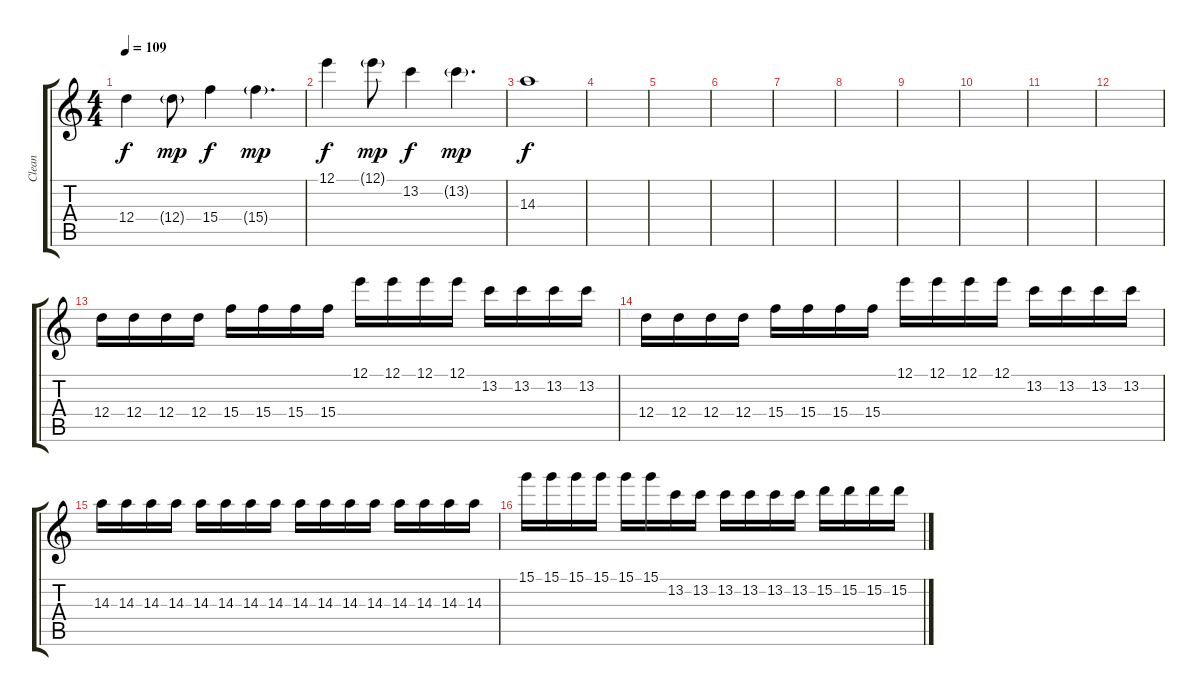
\track ("Clean" "Clean") {instrument electricguitarclean}
\staff {score tabs}
\tuning (E4 B3 G3 D3 A2 D2) {hide}
\ts (4 4)
\tempo 109
\clef g2
\ks c
12.4.4{dy f} 12.4{g}.8{dy mp} 15.4.4{dy f} 15.4{g}.4{d dy mp} |
12.1.4{dy f} 12.1{g}.8{dy mp} 13.2.4{dy f} 13.2{g}.4{d dy mp} |
14.3.1{dy f} |
|
|
|
|
|
|
|
|
|
12.4.16 12.4.16 12.4.16 12.4.16 15.4.16 15.4.16 15.4.16 15.4.16 12.1.16 12.1.16 12.1.16 12.1.16 13.2.16 13.2.16 13.2.16 13.2.16 |
12.4.16 12.4.16 12.4.16 12.4.16 15.4.16 15.4.16 15.4.16 15.4.16 12.1.16 12.1.16 12.1.16 12.1.16 13.2.16 13.2.16 13.2.16 13.2.16 |
14.3.16 14.3.16 14.3.16 14.3.16 14.3.16 14.3.16 14.3.16 14.3.16 14.3.16 14.3.16 14.3.16 14.3.16 14.3.16 14.3.16 14.3.16 14.3.16 |
15.1.16 15.1.16 15.1.16 15.1.16 15.1.16 15.1.16 13.2.16 13.2.16 13.2.16 13.2.16 13.2.16 13.2.16 15.2.16 15.2.16 15.2.16 15.2.16
